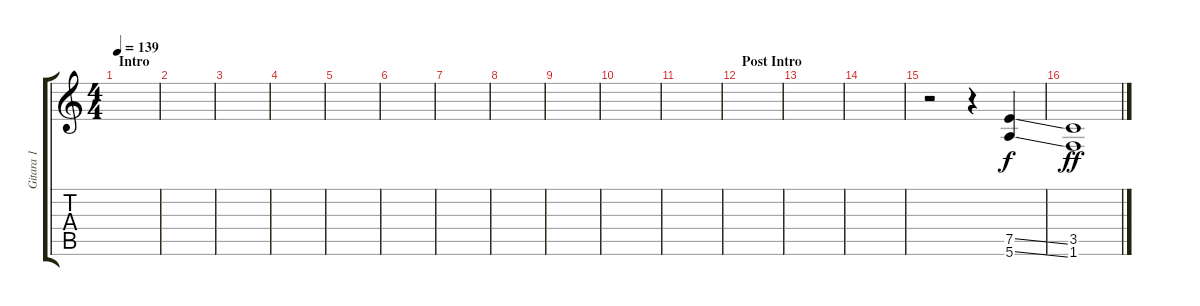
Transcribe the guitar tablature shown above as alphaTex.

\track ("Gitara 1" "Gitara 1") {instrument distortionguitar}
\staff {score tabs}
\tuning (E4 B3 G3 D3 A2 E2) {hide}
\ts (4 4)
\section ("" "Intro")
\tempo 139
\clef g2
\ks c
|
|
|
|
|
|
|
|
|
|
|
\section ("" "Post Intro")
|
|
|
r.2 r.4 (7.5{ss} 5.6{ss}).4 |
(3.5 1.6).1{dy ff}
